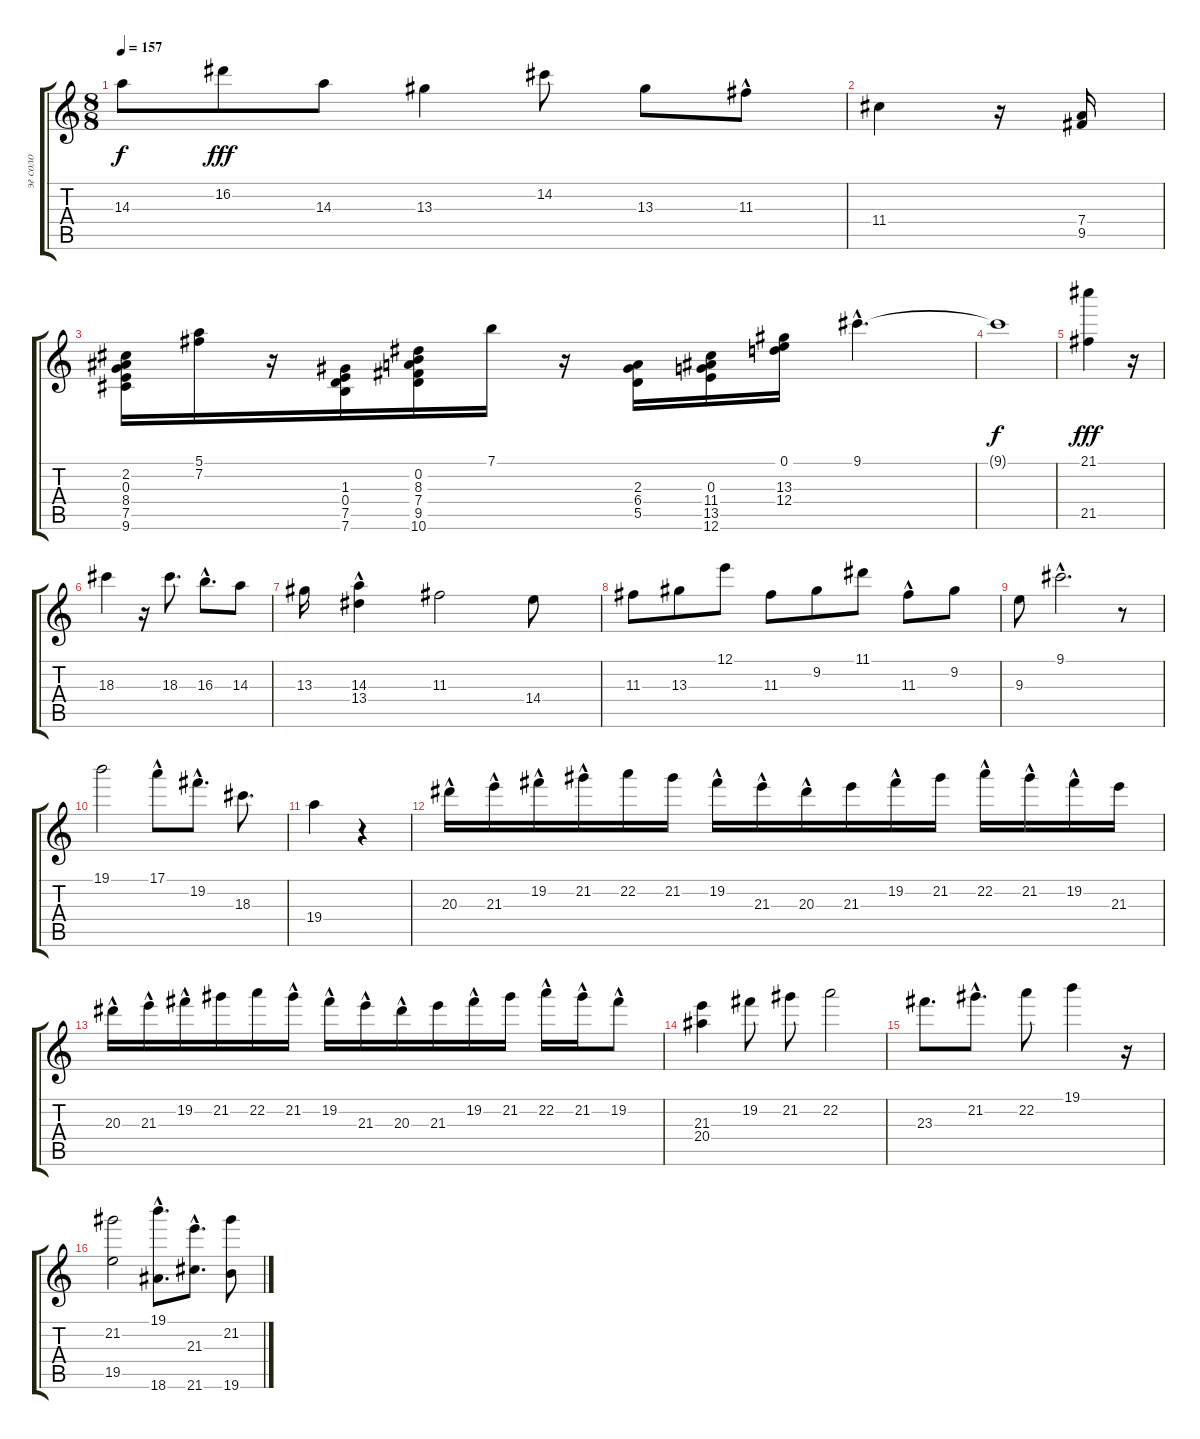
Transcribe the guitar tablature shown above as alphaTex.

\track ("эг соло" "эг соло") {instrument overdrivenguitar}
\staff {score tabs}
\tuning (E4 B3 G3 D3 A2 E2) {hide}
\ts (8 8)
\tempo 157
\clef g2
\ks c
14.3{t}.8{dy f} 16.2.8{dy fff} 14.3.8 13.3.4 14.2.8 13.3.8 11.3{hac}.8 |
11.4.4 r.16 (7.4 9.5).16 |
(2.2 0.3 8.4 7.5 9.6).16 (5.1 7.2).16 r.16 (1.3 0.4 7.5 7.6).16 (0.2 8.3 7.4 9.5 10.6).16 7.1.16 r.16 (2.3 6.4 5.5).16 (0.3 11.4 13.5 12.6).16 (0.1 13.3 12.4).16 9.1{hac}.4{d} |
9.1{t}.1{dy f} |
(21.1 21.5).4{dy fff} r.16 |
18.3.4 r.16 18.3.8{d} 16.3{hac}.8{d} 14.3.8 |
13.3.16 (14.3{hac} 13.4).4 11.3.2 14.4.8 |
11.3.8 13.3.8 12.1.8 11.3.8 9.2.8 11.1.8 11.3{hac}.8 9.2.8 |
9.3.8 9.1{hac}.2{d} r.8 |
19.1.2 17.1{hac}.8 19.2{hac}.8{d} 18.3.8{d} |
19.4.4 r.4 |
20.3{hac}.16 21.3{hac}.16 19.2{hac}.16 21.2{hac}.16 22.2.16 21.2.16 19.2{hac}.16 21.3{hac}.16 20.3{hac}.16 21.3.16 19.2{hac}.16 21.2.16 22.2{hac}.16 21.2{hac}.16 19.2{hac}.16 21.3.16 |
20.3{hac}.16 21.3{hac}.16 19.2{hac}.16 21.2.16 22.2.16 21.2{hac}.16 19.2{hac}.16 21.3{hac}.16 20.3{hac}.16 21.3.16 19.2{hac}.16 21.2.16 22.2{hac}.16 21.2{hac}.16 19.2{hac}.8 |
(21.3 20.4).4 19.2.8 21.2.8 22.2.2 |
23.3.8{d} 21.2{hac}.8{d} 22.2.8 19.1.4 r.16 |
(21.2 19.5).2 (19.1{hac} 18.6{hac}).8{d} (21.3{hac} 21.6{hac}).8{d} (21.2 19.6).8
